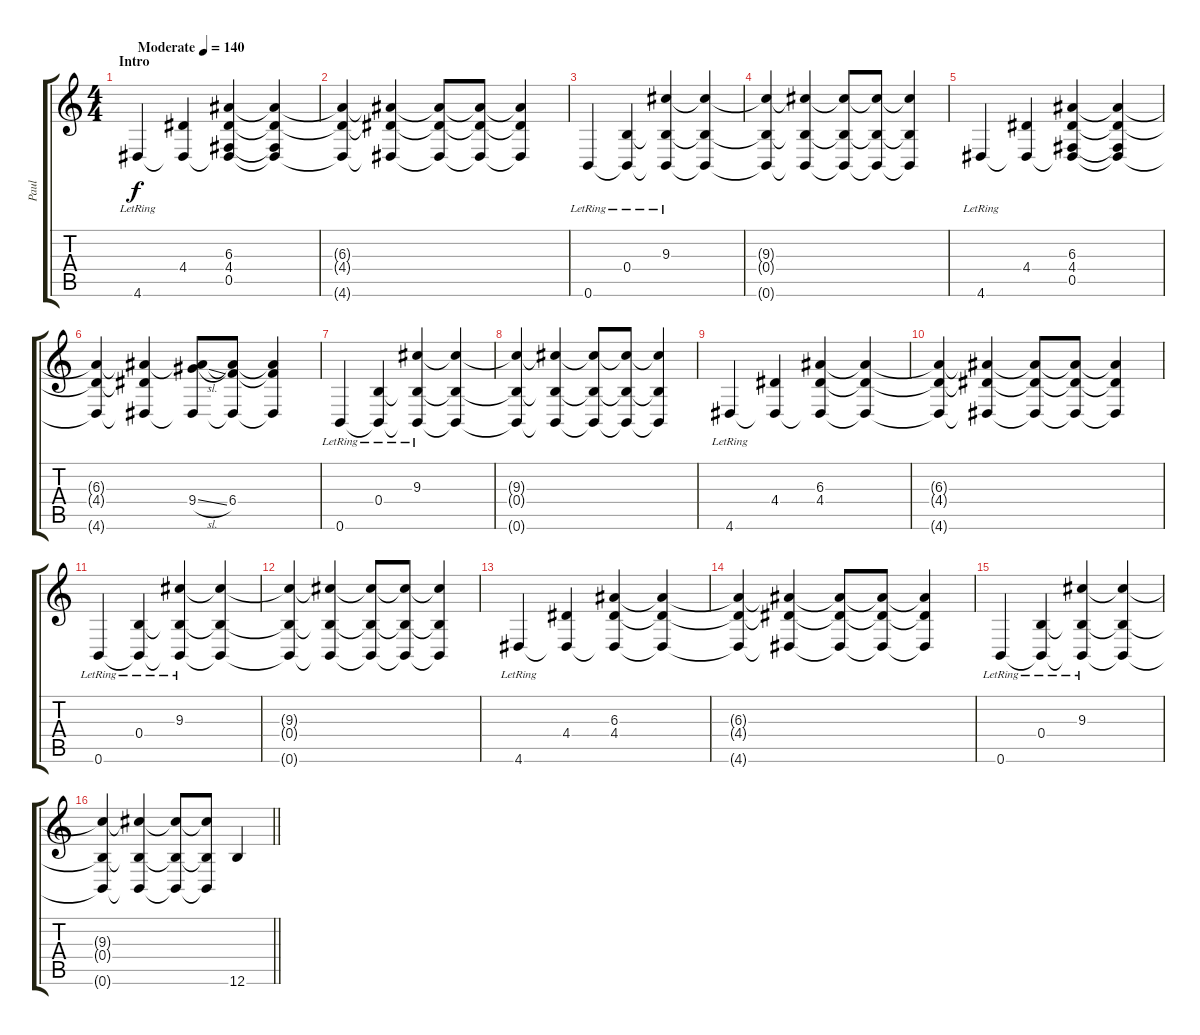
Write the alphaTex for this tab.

\track ("Paul" "Paul") {instrument electricbassfinger}
\staff {score tabs}
\tuning (Db4 Ab3 E3 B2 Gb2 B1) {hide}
\ts (4 4)
\section ("" "Intro")
\tempo (140 "Moderate")
\clef g2
\ks c
4.6{lr}.4{dy f instrument electricbassfinger} (4.4 4.6{t}).4 (6.3 4.4 0.5 4.6{t}).4 (6.3{t} 4.4{t} 0.5{t} 4.6{t}).4 |
(6.3{t} 4.4{t} 4.6{t}).4 (6.3{t} 4.4{t} 4.6{t}).4 (6.3{t} 4.4{t} 4.6{t}).8 (6.3{t} 4.4{t} 4.6{t}).8 (6.3{t} 4.4{t} 4.6{t}).4 |
0.6{lr}.4 (0.4{lr} 0.6{t}).4 (9.3{lr} 0.4{t} 0.6{t}).4 (9.3{t} 0.4{t} 0.6{t}).4 |
(9.3{t} 0.4{t} 0.6{t}).4 (9.3{t} 0.4{t} 0.6{t}).4 (9.3{t} 0.4{t} 0.6{t}).8 (9.3{t} 0.4{t} 0.6{t}).8 (9.3{t} 0.4{t} 0.6{t}).4 |
4.6{lr}.4 (4.4 4.6{t}).4 (6.3 4.4 0.5 4.6{t}).4 (6.3{t} 4.4{t} 0.5{t} 4.6{t}).4 |
(6.3{t} 4.4{t} 4.6{t}).4 (6.3{t} 4.4{t} 4.6{t}).4 (6.3{t} 9.4{sl} 4.6{t}).8 (6.3{t} 6.4 4.6{t}).8 (6.3{t} 6.4{t} 4.6{t}).4 |
0.6{lr}.4 (0.4{lr} 0.6{t}).4 (9.3{lr} 0.4{t} 0.6{t}).4 (9.3{t} 0.4{t} 0.6{t}).4 |
(9.3{t} 0.4{t} 0.6{t}).4 (9.3{t} 0.4{t} 0.6{t}).4 (9.3{t} 0.4{t} 0.6{t}).8 (9.3{t} 0.4{t} 0.6{t}).8 (9.3{t} 0.4{t} 0.6{t}).4 |
4.6{lr}.4 (4.4 4.6{t}).4 (6.3 4.4 4.6{t}).4 (6.3{t} 4.4{t} 4.6{t}).4 |
(6.3{t} 4.4{t} 4.6{t}).4 (6.3{t} 4.4{t} 4.6{t}).4 (6.3{t} 4.4{t} 4.6{t}).8 (6.3{t} 4.4{t} 4.6{t}).8 (6.3{t} 4.4{t} 4.6{t}).4 |
0.6{lr}.4 (0.4{lr} 0.6{t}).4 (9.3{lr} 0.4{t} 0.6{t}).4 (9.3{t} 0.4{t} 0.6{t}).4 |
(9.3{t} 0.4{t} 0.6{t}).4 (9.3{t} 0.4{t} 0.6{t}).4 (9.3{t} 0.4{t} 0.6{t}).8 (9.3{t} 0.4{t} 0.6{t}).8 (9.3{t} 0.4{t} 0.6{t}).4 |
4.6{lr}.4 (4.4 4.6{t}).4 (6.3 4.4 4.6{t}).4 (6.3{t} 4.4{t} 4.6{t}).4 |
(6.3{t} 4.4{t} 4.6{t}).4 (6.3{t} 4.4{t} 4.6{t}).4 (6.3{t} 4.4{t} 4.6{t}).8 (6.3{t} 4.4{t} 4.6{t}).8 (6.3{t} 4.4{t} 4.6{t}).4 |
0.6{lr}.4 (0.4{lr} 0.6{t}).4 (9.3{lr} 0.4{t} 0.6{t}).4 (9.3{t} 0.4{t} 0.6{t}).4 |
\barLineRight lightlight
(9.3{t} 0.4{t} 0.6{t}).4 (9.3{t} 0.4{t} 0.6{t}).4 (9.3{t} 0.4{t} 0.6{t}).8 (9.3{t} 0.4{t} 0.6{t}).8 12.6{sl}.4{instrument electricbassfinger}
